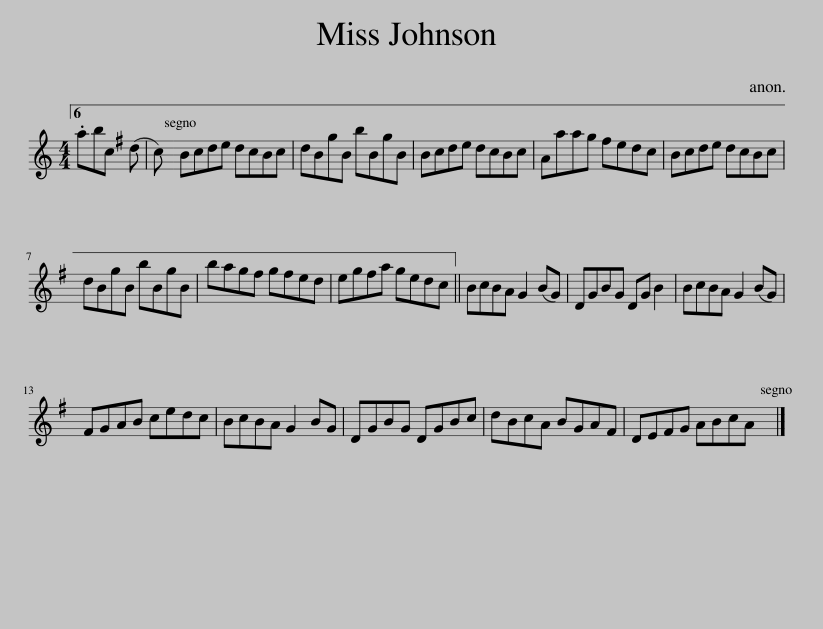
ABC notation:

X:1
L:1/8
M:4/4
I:linebreak $
K:C
V:1 treble
V:1
 .abc (d c) | Bcde dcBc | dBgB bBgB | Bcde dcBc | Aaag ^fedc | %5
 Bcde dcBc |$ dBgB bBgB | bag^f gfed | eg^fa gedc || BcBA G2 (BG) | %10
 DGBG DG B2 | BcBA G2 (BG) |$ ^FGAB cedc | BcBA G2 BG | DGBG DGBc | %15
 dBcA BGA^F | DE^FG ABcA |] %17
